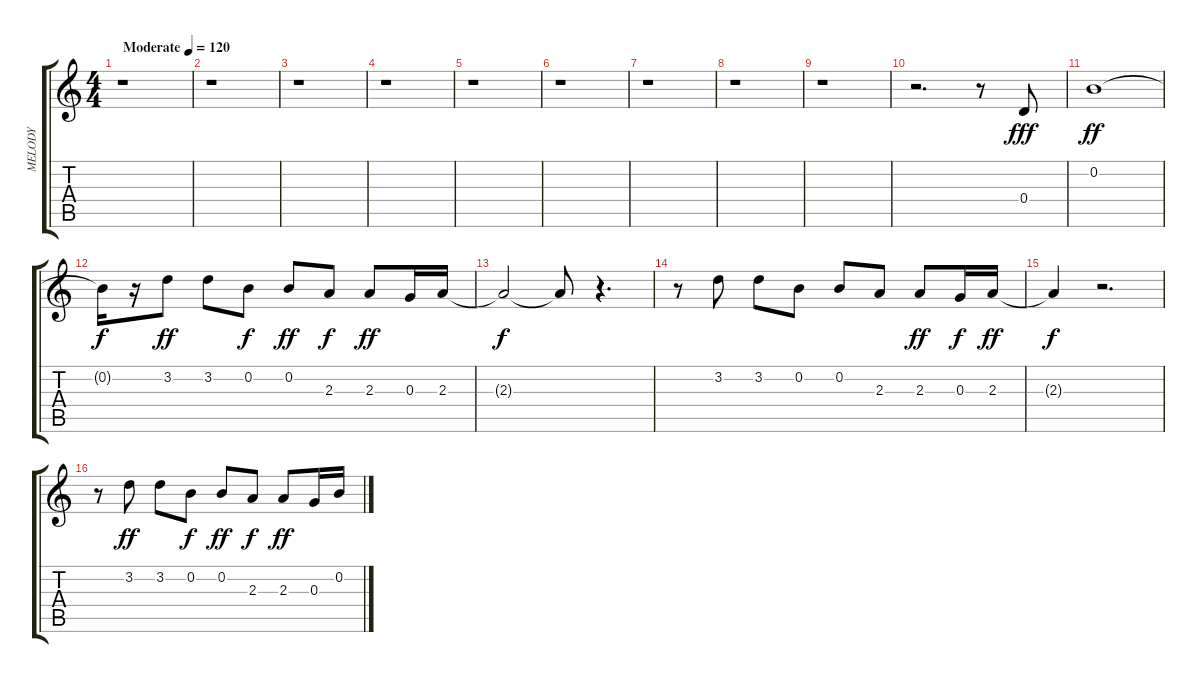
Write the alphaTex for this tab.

\track ("MELODY" "MELODY") {instrument electricguitarjazz}
\staff {score tabs}
\tuning (E4 B3 G3 D3 A2 E2) {hide}
\ts (4 4)
\tempo (120 "Moderate")
\clef g2
\ks c
r.1{dy fff instrument electricguitarjazz} |
r.1 |
r.1 |
r.1 |
r.1 |
r.1 |
r.1 |
r.1 |
r.1 |
r.2{d} r.8 0.4.8 |
0.2.1{dy ff} |
0.2{t}.16{dy f} r.16 3.2.8{dy ff} 3.2.8 0.2.8{dy f} 0.2.8{dy ff} 2.3.8{dy f} 2.3.8{dy ff} 0.3.16 2.3.16 |
2.3{t}.2{dy f} 2.3{t}.8 r.4{d} |
r.8 3.2.8 3.2.8 0.2.8 0.2.8 2.3.8 2.3.8{dy ff} 0.3.16{dy f} 2.3.16{dy ff} |
2.3{t}.4{dy f} r.2{d} |
r.8 3.2.8{dy ff} 3.2.8 0.2.8{dy f} 0.2.8{dy ff} 2.3.8{dy f} 2.3.8{dy ff} 0.3.16 0.2.16
